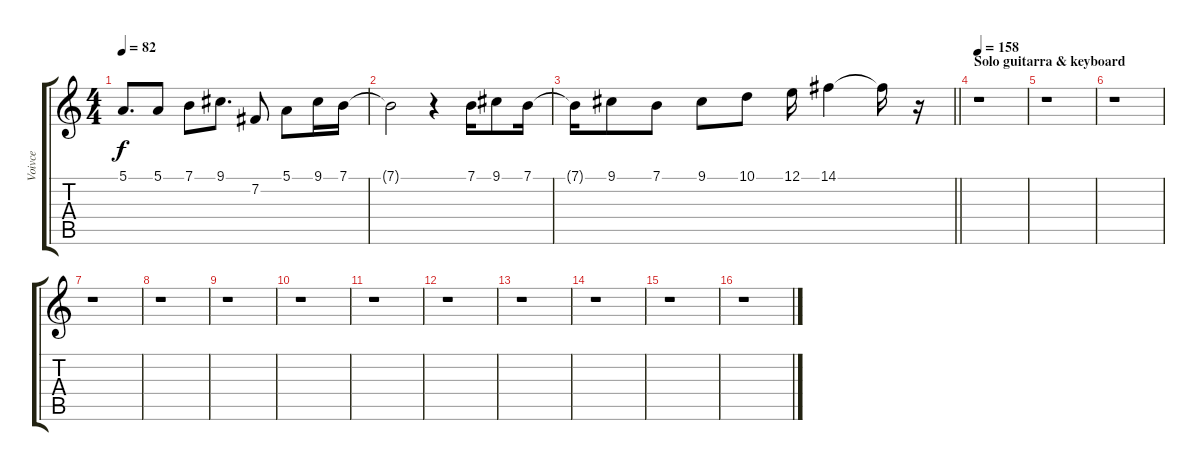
\track ("Voivce" "Voivce") {instrument altosax}
\staff {score tabs}
\tuning (E4 B3 G3 D3 A2 E2) {hide}
\ts (4 4)
\tempo 82
\clef g2
\ks c
5.1.8{d dy f} 5.1.8 7.1.8 9.1.8{d} 7.2.8 5.1.8 9.1.16 7.1.16 |
7.1{t}.2 r.4 7.1.16 9.1.8 7.1.16 |
\barLineRight lightlight
7.1{t}.16 9.1.8 7.1.8 9.1.8 10.1.8 12.1.16 14.1.4 14.1{t}.16 r.16 |
\section ("" "Solo guitarra & keyboard")
\tempo 158
r.1 |
r.1 |
r.1 |
r.1 |
r.1 |
r.1 |
r.1 |
r.1 |
r.1 |
r.1 |
r.1 |
r.1 |
r.1
